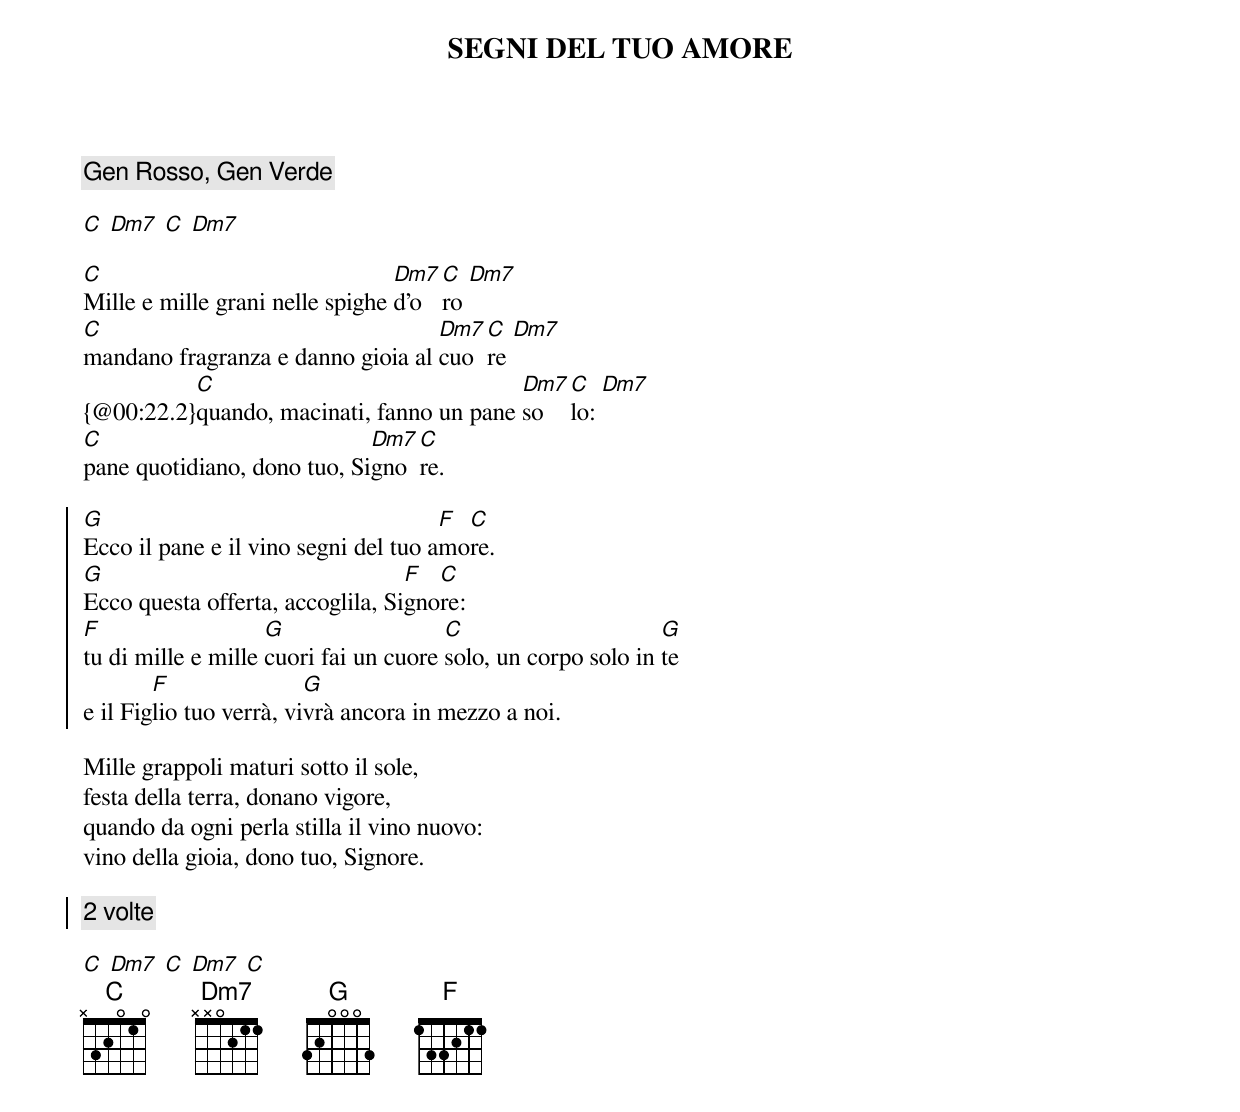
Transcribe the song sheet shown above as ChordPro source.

{title:SEGNI DEL TUO AMORE}
{comment:Gen Rosso, Gen Verde}

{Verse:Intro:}
[C] [Dm7] [C] [Dm7]

[C]Mille e mille grani nelle spighe [Dm7]d’o[C]ro [Dm7]
[C]mandano fragranza e danno gioia al [Dm7]cuo[C]re [Dm7]
{@00:22.2}[C]quando, macinati, fanno un pane [Dm7]so[C]lo: [Dm7]
[C]pane quotidiano, dono tuo, Si[Dm7]gno[C]re.

{soc}
[G]Ecco il pane e il vino segni del tuo a[F]mo[C]re.
[G]Ecco questa offerta, accoglila, Si[F]gno[C]re:
[F]tu di mille e mille [G]cuori fai un cuore [C]solo, un corpo solo in [G]te
e il Fig[F]lio tuo verrà, vi[G]vrà ancora in mezzo a noi.
{eoc}

Mille grappoli maturi sotto il sole,
festa della terra, donano vigore,
quando da ogni perla stilla il vino nuovo:
vino della gioia, dono tuo, Signore.

{soc}
{Comment:2 volte}
{eoc}

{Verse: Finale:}
[C] [Dm7] [C] [Dm7] [C]
